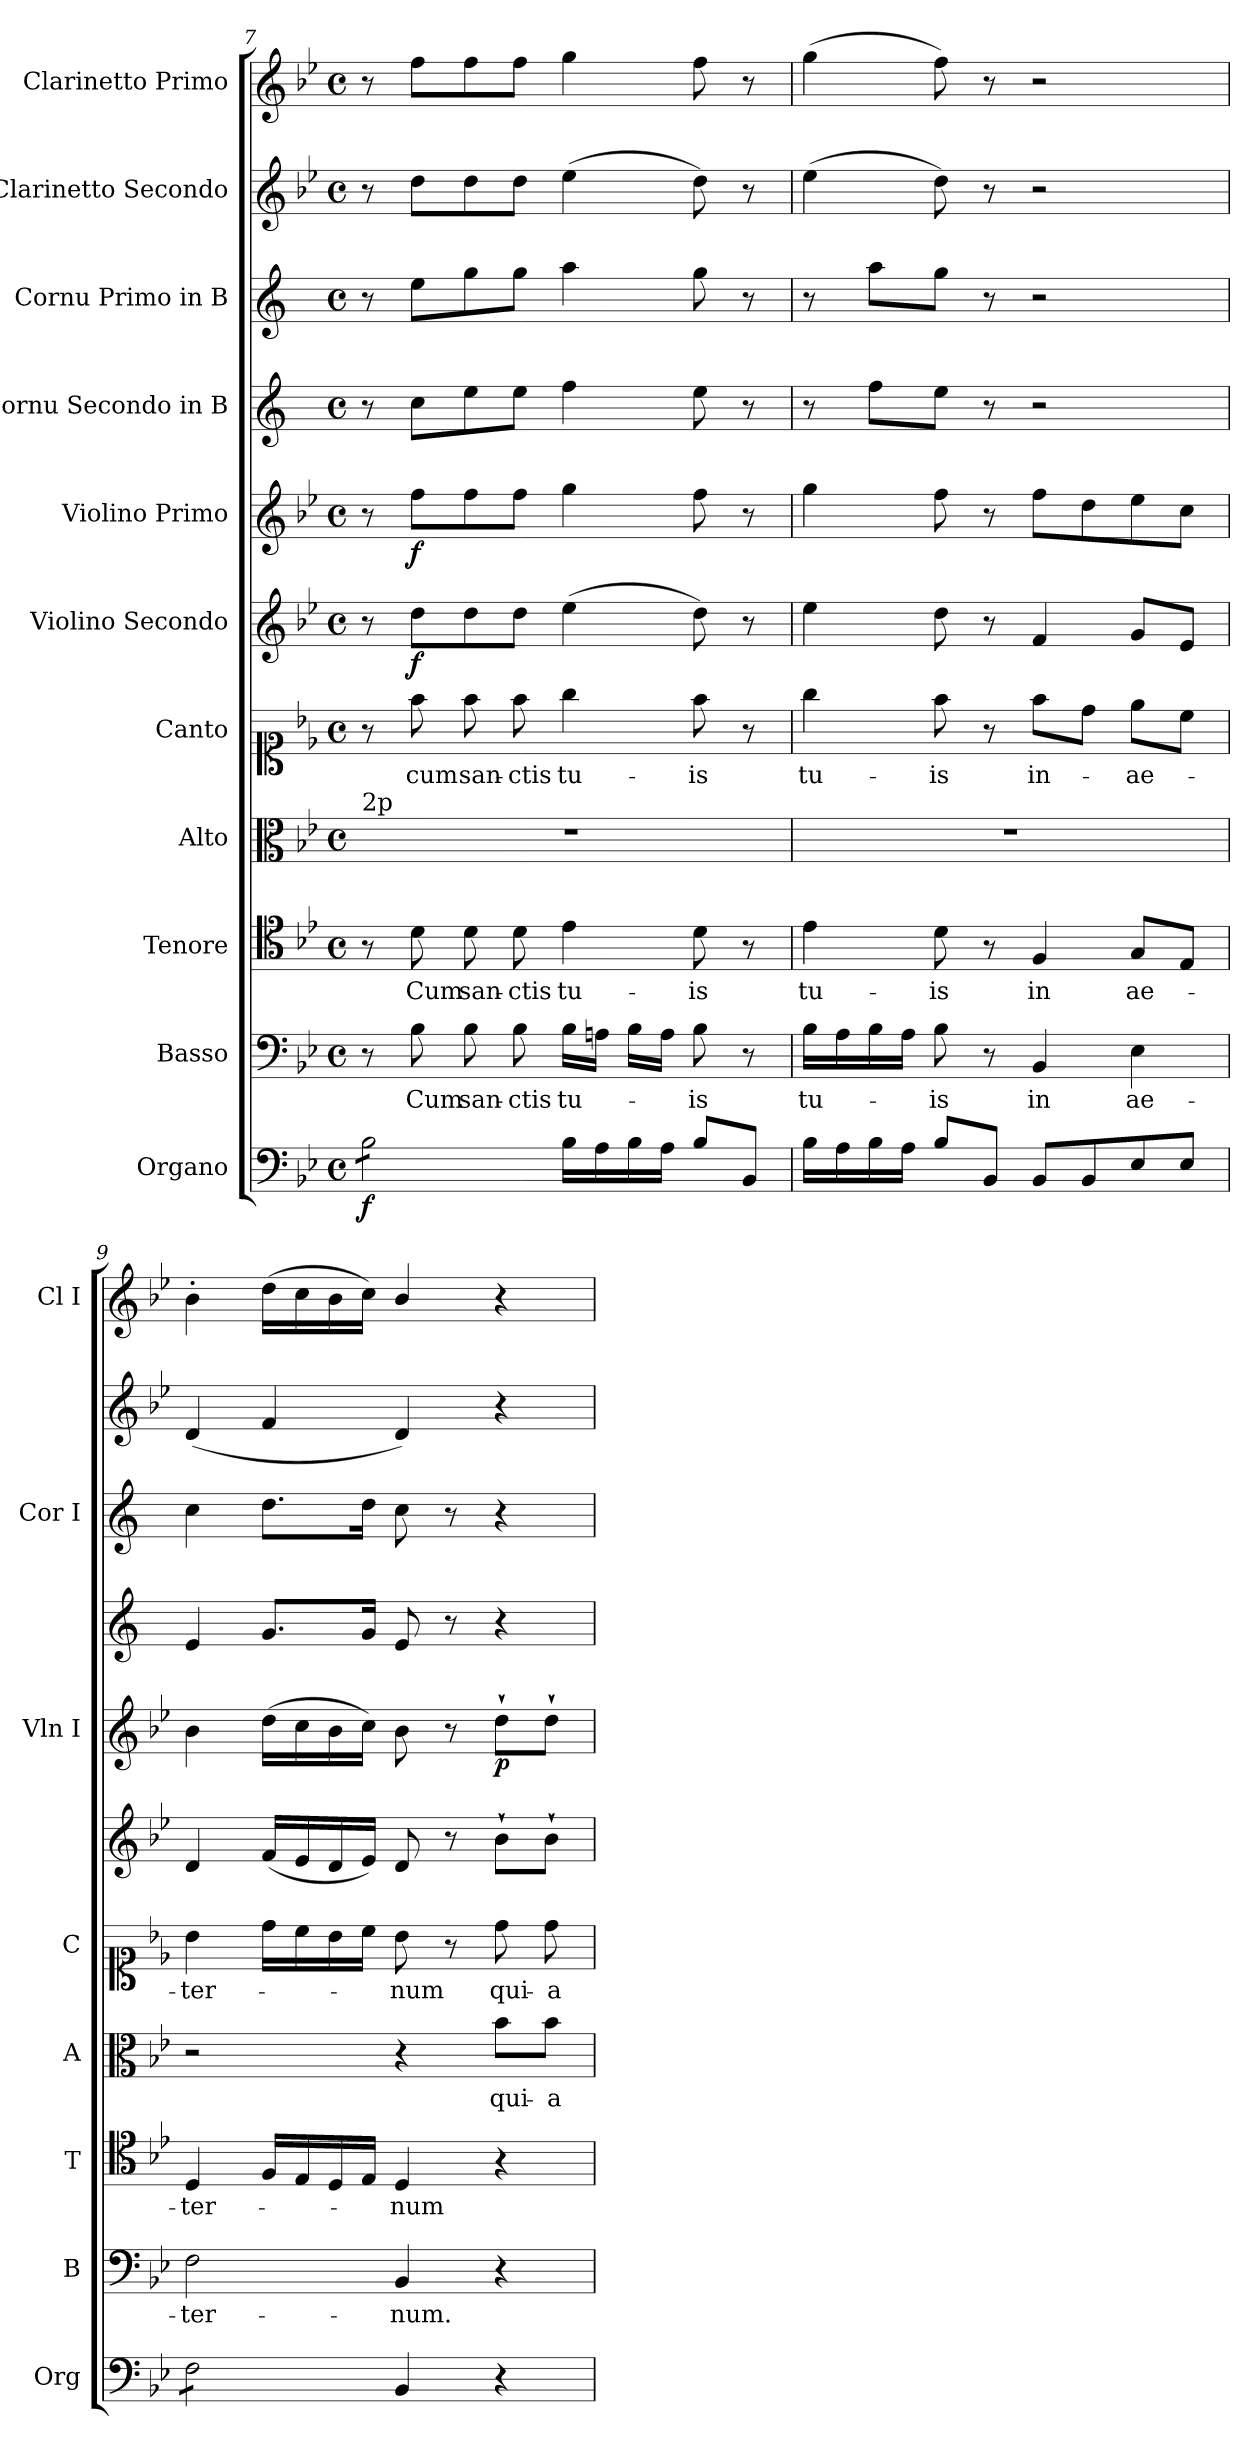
**kern	**dynam	**kern	**text	**kern	**text	**kern	**text	**kern	**text	**kern	**dynam	**kern	**dynam	**kern	**kern	**kern	**kern
*part11	*part11	*part10	*part10	*part9	*part9	*part8	*part8	*part7	*part7	*part6	*part6	*part5	*part5	*part4	*part3	*part2	*part1
*staff11	*staff11	*staff10	*staff10	*staff9	*staff9	*staff8	*staff8	*staff7	*staff7	*staff6	*staff6	*staff5	*staff5	*staff4	*staff3	*staff2	*staff1
*I"Organo	*	*I"Basso	*	*I"Tenore	*	*I"Alto	*	*I"Canto	*	*I"Violino Secondo	*	*I"Violino Primo	*	*I"Cornu Secondo in B	*I"Cornu Primo in B	*I"Clarinetto Secondo	*I"Clarinetto Primo
*I'Org	*	*I'B	*	*I'T	*	*I'A	*	*I'C	*	*	*	*I'Vln I	*	*	*I'Cor I	*	*I'Cl I
*clefF4	*	*clefF4	*	*clefC4	*	*clefC3	*	*clefC1	*	*clefG2	*	*clefG2	*	*clefG2	*clefG2	*clefG2	*clefG2
*	*	*	*	*	*	*	*	*	*	*	*	*	*	*ITrd1c2	*ITrd1c2	*	*
*k[b-e-]	*	*k[b-e-]	*	*k[b-e-]	*	*k[b-e-]	*	*k[b-e-]	*	*k[b-e-]	*	*k[b-e-]	*	*k[b-e-]	*k[b-e-]	*k[b-e-]	*k[b-e-]
*B-:	*	*B-:	*	*B-:	*	*B-:	*	*B-:	*	*B-:	*	*B-:	*	*	*	*B-:	*B-:
*M4/4	*	*M4/4	*	*M4/4	*	*M4/4	*	*M4/4	*	*M4/4	*	*M4/4	*	*M4/4	*M4/4	*M4/4	*M4/4
*met(c)	*	*met(c)	*	*met(c)	*	*met(c)	*	*met(c)	*	*met(c)	*	*met(c)	*	*met(c)	*met(c)	*met(c)	*met(c)
=7	=7	=7	=7	=7	=7	=7	=7	=7	=7	=7	=7	=7	=7	=7	=7	=7	=7
!	!	!	!	!	!	!LO:TX:a:t=2p	!	!	!	!	!	!	!	!	!	!	!
*tremolo	*	*	*	*	*	*	*	*	*	*	*	*	*	*	*	*	*
8B-L	f	8r	.	8r	.	1r	.	8r	.	8r	.	8r	.	8r	8r	8r	8r
8B-	.	8B-	Cum	8d	Cum	.	.	8ff	cum	8ddL	f	8ffL	f	8b-L	8ddL	8ddL	8ffL
8B-	.	8B-	san-	8d	san-	.	.	8ff	san-	8dd	.	8ff	.	8dd	8ff	8dd	8ff
8B-J	.	8B-	-ctis	8d	-ctis	.	.	8ff	-ctis	8ddJ	.	8ffJ	.	8ddJ	8ffJ	8ddJ	8ffJ
*Xtremolo	*	*	*	*	*	*	*	*	*	*	*	*	*	*	*	*	*
16B-LL	.	16B-LL	tu-	4e-	tu-	.	.	4gg	tu-	(>4ee-	.	4gg	.	4ee-	4gg	(>4ee-	4gg
16A	.	16AnJJ	.	.	.	.	.	.	.	.	.	.	.	.	.	.	.
16B-	.	16B-LL	.	.	.	.	.	.	.	.	.	.	.	.	.	.	.
16AJJ	.	16AJJ	.	.	.	.	.	.	.	.	.	.	.	.	.	.	.
8B-\L	.	8B-	-is	8d	-is	.	.	8ff	-is	8dd)	.	8ff	.	8dd	8ff	8dd)	8ff
8BB-/J	.	8r	.	8r	.	.	.	8r	.	8r	.	8r	.	8r	8r	8r	8r
=8	=8	=8	=8	=8	=8	=8	=8	=8	=8	=8	=8	=8	=8	=8	=8	=8	=8
16B-LL	.	16B-LL	tu-	4e-	tu-	1r	.	4gg	tu-	4ee-	.	4gg	.	8r	8r	(>4ee-	(>4gg
16A	.	16A	.	.	.	.	.	.	.	.	.	.	.	.	.	.	.
16B-	.	16B-	.	.	.	.	.	.	.	.	.	.	.	8ee-L	8ggL	.	.
16AJJ	.	16AJJ	.	.	.	.	.	.	.	.	.	.	.	.	.	.	.
8B-\L	.	8B-	-is	8d	-is	.	.	8ff	-is	8dd	.	8ff	.	8ddJ	8ffJ	8dd)	8ff)
8BB-/J	.	8r	.	8r	.	.	.	8r	.	8r	.	8r	.	8r	8r	8r	8r
8BB-L	.	4BB-	in	4F	in	.	.	8ffL	in-	4f	.	8ffL	.	2r	2r	2r	2r
8BB-	.	.	.	.	.	.	.	8ddJ	.	.	.	8dd	.	.	.	.	.
8E-	.	4E-	ae-	8GL	ae-	.	.	8ee-L	-ae-	8gL	.	8ee-	.	.	.	.	.
8E-J	.	.	.	8E-J	.	.	.	8ccJ	.	8e-J	.	8ccJ	.	.	.	.	.
=9	=9	=9	=9	=9	=9	=9	=9	=9	=9	=9	=9	=9	=9	=9	=9	=9	=9
*tremolo	*	*	*	*	*	*	*	*	*	*	*	*	*	*	*	*	*
8FL	.	2F	-ter-	4D	-ter-	2r	.	4b-	-ter-	4d	.	4b-	.	4d	4b-	(<4d	4b-'
8F	.	.	.	.	.	.	.	.	.	.	.	.	.	.	.	.	.
8F	.	.	.	16FLL	.	.	.	16ddLL	.	(<16fLL	.	(>16ddLL	.	8.fL	8.ccL	4f	(>16ddLL
.	.	.	.	16E-	.	.	.	16cc	.	16e-	.	16cc	.	.	.	.	16cc
8FJ	.	.	.	16D	.	.	.	16b-	.	16d	.	16b-	.	.	.	.	16b-
*Xtremolo	*	*	*	*	*	*	*	*	*	*	*	*	*	*	*	*	*
.	.	.	.	16E-JJ	.	.	.	16ccJJ	.	16e-JJ)	.	16ccJJ)	.	16fJk	16ccJk	.	16ccJJ)
4BB-	.	4BB-	-num.	4D	-num	4r	.	8b-	-num	8d	.	8b-	.	8d	8b-	4d)	4b-/
.	.	.	.	.	.	.	.	8r	.	8r	.	8r	.	8r	8r	.	.
4r	.	4r	.	4r	.	8b-\L	qui-	8dd	qui-	8b-`L	.	8dd`L	p	4r	4r	4r	4r
.	.	.	.	.	.	8b-\J	-a	8dd	-a	8b-`J	.	8dd`J	.	.	.	.	.
=	=	=	=	=	=	=	=	=	=	=	=	=	=	=	=	=	=
*-	*-	*-	*-	*-	*-	*-	*-	*-	*-	*-	*-	*-	*-	*-	*-	*-	*-
